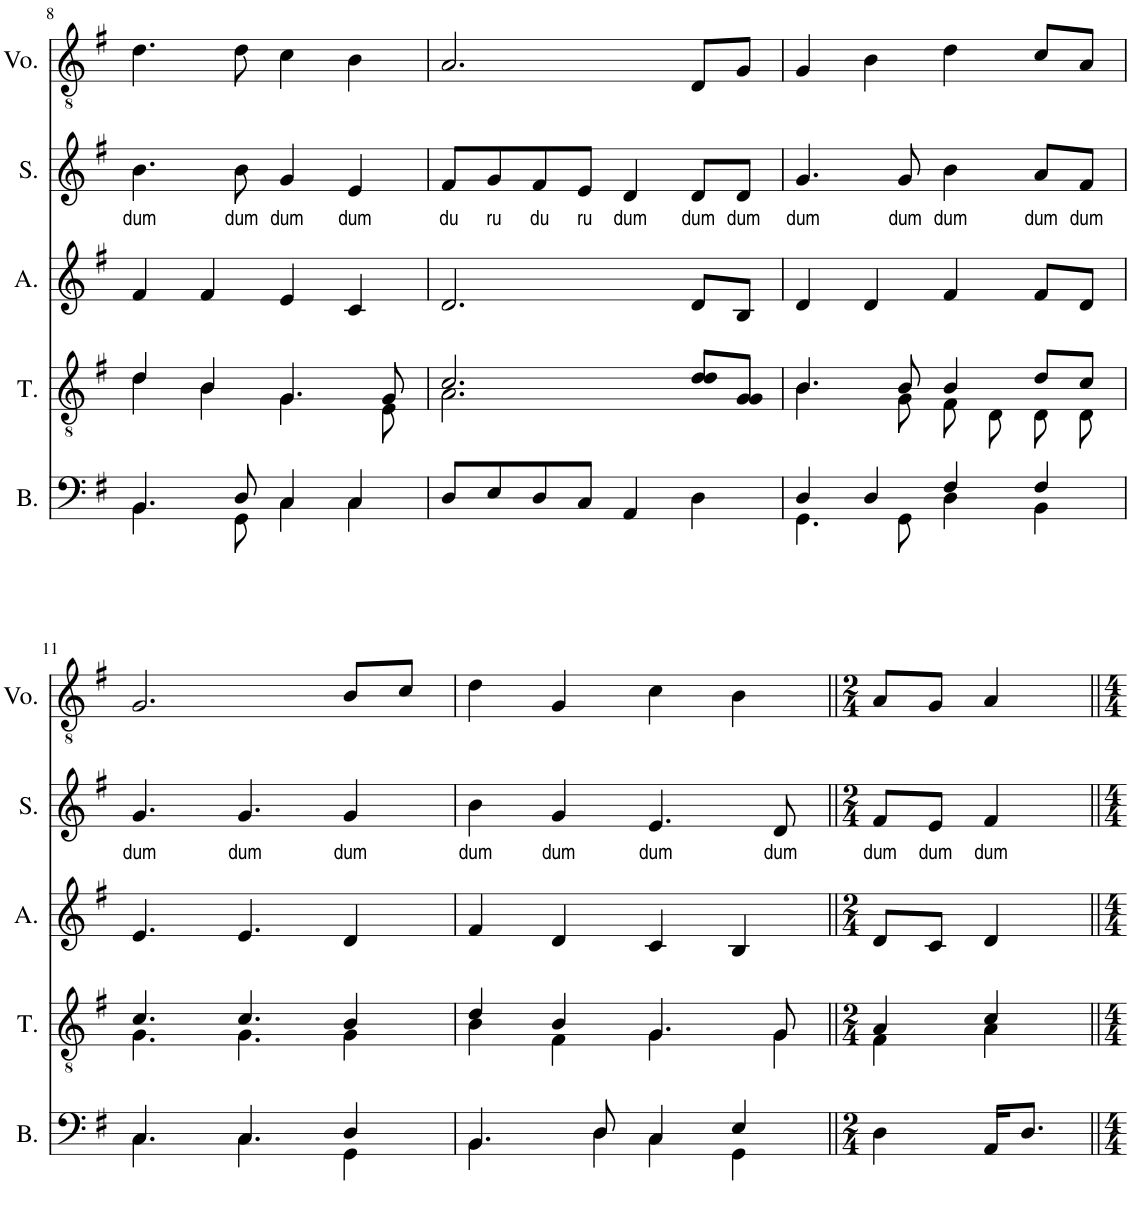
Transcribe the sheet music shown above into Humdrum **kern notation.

**kern	**kern	**kern	**kern	**text	**kern
*part5	*part4	*part3	*part2	*part2	*part1
*staff5	*staff4	*staff3	*staff2	*staff2	*staff1
*I"Bajo 1	*I"Tenor 1	*I"Alto	*I"Soprano	*	*I"Voz
*I'B.	*I'T.	*I'A.	*I'S.	*	*I'Vo.
!!LO:PB:g=z
*clefF4	*clefGv2	*clefG2	*clefG2	*	*clefGv2
*k[f#]	*k[f#]	*k[f#]	*k[f#]	*	*k[f#]
*M4/4	*M4/4	*M4/4	*M4/4	*	*M4/4
=8	=8	=8	=8	=8	=8
*^	*^	*	*	*	*
!	!	!	!	!	!	!LO:LY:b	!
4.BB/	4.BB\	4d/	4d\	4f#/	4.b\	dum	4.d\
.	.	4B/	4B\	4f#/	.	.	.
!	!	!	!	!	!	!LO:LY:b	!
8D/	8GG\	.	.	.	8b\	dum	8d\
!	!	!	!	!	!	!LO:LY:b	!
4C/	4C\	4.G/	4.G\	4e/	4g/	dum	4c\
!	!	!	!	!	!	!LO:LY:b	!
4C/	4C\	.	.	4c/	4e/	dum	4B\
.	.	8G/	8E\	.	.	.	.
*v	*v	*	*	*	*	*	*
=9	=9	=9	=9	=9	=9	=9
!	!	!	!	!	!LO:LY:b	!
8D/L	2.c/	2.A\	2.d/	8f#/L	du	2.A/
!	!	!	!	!	!LO:LY:b	!
8E/	.	.	.	8g/	ru	.
!	!	!	!	!	!LO:LY:b	!
8D/	.	.	.	8f#/	du	.
!	!	!	!	!	!LO:LY:b	!
8C/J	.	.	.	8e/J	ru	.
!	!	!	!	!	!LO:LY:b	!
4AA/	.	.	.	4d/	dum	.
!	!	!	!	!	!LO:LY:b	!
4D\	8d/L	8d/L	8d/L	8d/L	dum	8D/L
!	!	!	!	!	!LO:LY:b	!
.	8G/J	8G/J	8B/J	8d/J	dum	8G/J
=10	=10	=10	=10	=10	=10	=10
*^	*	*	*	*	*	*
!	!	!	!	!	!	!LO:LY:b	!
4D/	4.GG\	4.B/	4.B\	4d/	4.g/	dum	4G/
4D/	.	.	.	4d/	.	.	4B\
!	!	!	!	!	!	!LO:LY:b	!
.	8GG\	8B/	8G\	.	8g/	dum	.
!	!	!	!	!	!	!LO:LY:b	!
4F#/	4D\	4B/	8F#\	4f#/	4b\	dum	4d\
.	.	.	8D\	.	.	.	.
!	!	!	!	!	!	!LO:LY:b	!
4F#/	4BB\	8d/L	8D\	8f#/L	8a/L	dum	8c/L
!	!	!	!	!	!	!LO:LY:b	!
.	.	8c/J	8D\	8d/J	8f#/J	dum	8A/J
!!LO:LB:g=z
=11	=11	=11	=11	=11	=11	=11	=11
!	!	!	!	!	!	!LO:LY:b	!
4.C/	4.C\	4.c/	4.G\	4.e/	4.g/	dum	2.G/
!	!	!	!	!	!	!LO:LY:b	!
4.C/	4.C\	4.c/	4.G\	4.e/	4.g/	dum	.
!	!	!	!	!	!	!LO:LY:b	!
4D/	4GG\	4B/	4G\	4d/	4g/	dum	8B/L
.	.	.	.	.	.	.	8c/J
=12	=12	=12	=12	=12	=12	=12	=12
!	!	!	!	!	!	!LO:LY:b	!
4.BB/	4.BB\	4d/	4B\	4f#/	4b\	dum	4d\
!	!	!	!	!	!	!LO:LY:b	!
.	.	4B/	4F#\	4d/	4g/	dum	4G/
8D/	8D\	.	.	.	.	.	.
!	!	!	!	!	!	!LO:LY:b	!
4C/	4C\	4.G/	4.G\	4c/	4.e/	dum	4c\
4E/	4GG\	.	.	4B/	.	.	4B\
!	!	!	!	!	!	!LO:LY:b	!
.	.	8G/	8G\	.	8d/	dum	.
*v	*v	*	*	*	*	*	*
=13||	=13||	=13||	=13||	=13||	=13||	=13||
*M2/4	*M2/4	*	*M2/4	*M2/4	*	*M2/4
!	!	!	!	!	!LO:LY:b	!
4D\	4A/	4F#\	8d/L	8f#/L	dum	8A/L
!	!	!	!	!	!LO:LY:b	!
.	.	.	8c/J	8e/J	dum	8G/J
!	!	!	!	!	!LO:LY:b	!
16AA/KL	4c/	4A\	4d/	4f#/	dum	4A/
8.D/J	.	.	.	.	.	.
*	*v	*v	*	*	*	*
=||	=||	=||	=||	=||	=||
*-	*-	*-	*-	*-	*-
